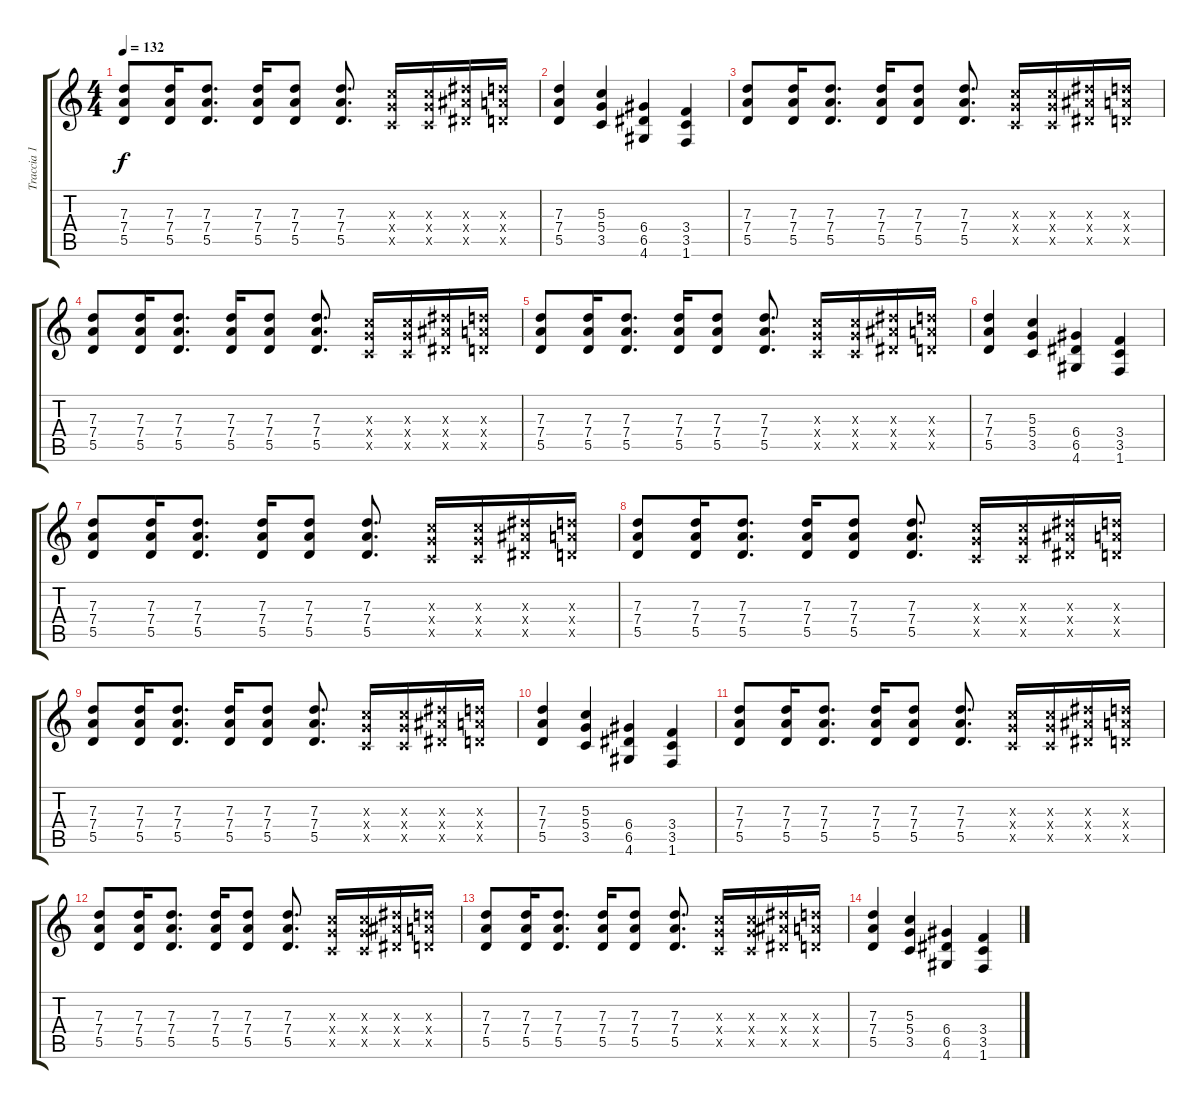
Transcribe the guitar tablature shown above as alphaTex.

\track ("Traccia 1" "Traccia 1") {instrument distortionguitar}
\staff {score tabs}
\tuning (E4 B3 G3 D3 A2 E2) {hide}
\ts (4 4)
\tempo 132
\clef g2
\ks c
(7.3 7.4 5.5).8{dy f} (7.3 7.4 5.5).16 (7.3 7.4 5.5).8{d} (7.3 7.4 5.5).16 (7.3 7.4 5.5).8 (7.3 7.4 5.5).8{d} (5.3{x} 5.4{x} 3.5{x}).16 (5.3{x} 5.4{x} 3.5{x}).16 (8.3{x} 8.4{x} 6.5{x}).16 (7.3{x} 7.4{x} 5.5{x}).16 |
(7.3 7.4 5.5).4 (5.3 5.4 3.5).4 (6.4 6.5 4.6).4 (3.4 3.5 1.6).4 |
(7.3 7.4 5.5).8 (7.3 7.4 5.5).16 (7.3 7.4 5.5).8{d} (7.3 7.4 5.5).16 (7.3 7.4 5.5).8 (7.3 7.4 5.5).8{d} (5.3{x} 5.4{x} 3.5{x}).16 (5.3{x} 5.4{x} 3.5{x}).16 (8.3{x} 8.4{x} 6.5{x}).16 (7.3{x} 7.4{x} 5.5{x}).16 |
(7.3 7.4 5.5).8 (7.3 7.4 5.5).16 (7.3 7.4 5.5).8{d} (7.3 7.4 5.5).16 (7.3 7.4 5.5).8 (7.3 7.4 5.5).8{d} (5.3{x} 5.4{x} 3.5{x}).16 (5.3{x} 5.4{x} 3.5{x}).16 (8.3{x} 8.4{x} 6.5{x}).16 (7.3{x} 7.4{x} 5.5{x}).16 |
(7.3 7.4 5.5).8 (7.3 7.4 5.5).16 (7.3 7.4 5.5).8{d} (7.3 7.4 5.5).16 (7.3 7.4 5.5).8 (7.3 7.4 5.5).8{d} (5.3{x} 5.4{x} 3.5{x}).16 (5.3{x} 5.4{x} 3.5{x}).16 (8.3{x} 8.4{x} 6.5{x}).16 (7.3{x} 7.4{x} 5.5{x}).16 |
(7.3 7.4 5.5).4 (5.3 5.4 3.5).4 (6.4 6.5 4.6).4 (3.4 3.5 1.6).4 |
(7.3 7.4 5.5).8 (7.3 7.4 5.5).16 (7.3 7.4 5.5).8{d} (7.3 7.4 5.5).16 (7.3 7.4 5.5).8 (7.3 7.4 5.5).8{d} (5.3{x} 5.4{x} 3.5{x}).16 (5.3{x} 5.4{x} 3.5{x}).16 (8.3{x} 8.4{x} 6.5{x}).16 (7.3{x} 7.4{x} 5.5{x}).16 |
(7.3 7.4 5.5).8 (7.3 7.4 5.5).16 (7.3 7.4 5.5).8{d} (7.3 7.4 5.5).16 (7.3 7.4 5.5).8 (7.3 7.4 5.5).8{d} (5.3{x} 5.4{x} 3.5{x}).16 (5.3{x} 5.4{x} 3.5{x}).16 (8.3{x} 8.4{x} 6.5{x}).16 (7.3{x} 7.4{x} 5.5{x}).16 |
(7.3 7.4 5.5).8 (7.3 7.4 5.5).16 (7.3 7.4 5.5).8{d} (7.3 7.4 5.5).16 (7.3 7.4 5.5).8 (7.3 7.4 5.5).8{d} (5.3{x} 5.4{x} 3.5{x}).16 (5.3{x} 5.4{x} 3.5{x}).16 (8.3{x} 8.4{x} 6.5{x}).16 (7.3{x} 7.4{x} 5.5{x}).16 |
(7.3 7.4 5.5).4 (5.3 5.4 3.5).4 (6.4 6.5 4.6).4 (3.4 3.5 1.6).4 |
(7.3 7.4 5.5).8 (7.3 7.4 5.5).16 (7.3 7.4 5.5).8{d} (7.3 7.4 5.5).16 (7.3 7.4 5.5).8 (7.3 7.4 5.5).8{d} (5.3{x} 5.4{x} 3.5{x}).16 (5.3{x} 5.4{x} 3.5{x}).16 (8.3{x} 8.4{x} 6.5{x}).16 (7.3{x} 7.4{x} 5.5{x}).16 |
(7.3 7.4 5.5).8 (7.3 7.4 5.5).16 (7.3 7.4 5.5).8{d} (7.3 7.4 5.5).16 (7.3 7.4 5.5).8 (7.3 7.4 5.5).8{d} (5.3{x} 5.4{x} 3.5{x}).16 (5.3{x} 5.4{x} 3.5{x}).16 (8.3{x} 8.4{x} 6.5{x}).16 (7.3{x} 7.4{x} 5.5{x}).16 |
(7.3 7.4 5.5).8 (7.3 7.4 5.5).16 (7.3 7.4 5.5).8{d} (7.3 7.4 5.5).16 (7.3 7.4 5.5).8 (7.3 7.4 5.5).8{d} (5.3{x} 5.4{x} 3.5{x}).16 (5.3{x} 5.4{x} 3.5{x}).16 (8.3{x} 8.4{x} 6.5{x}).16 (7.3{x} 7.4{x} 5.5{x}).16 |
(7.3 7.4 5.5).4 (5.3 5.4 3.5).4 (6.4 6.5 4.6).4 (3.4 3.5 1.6).4
